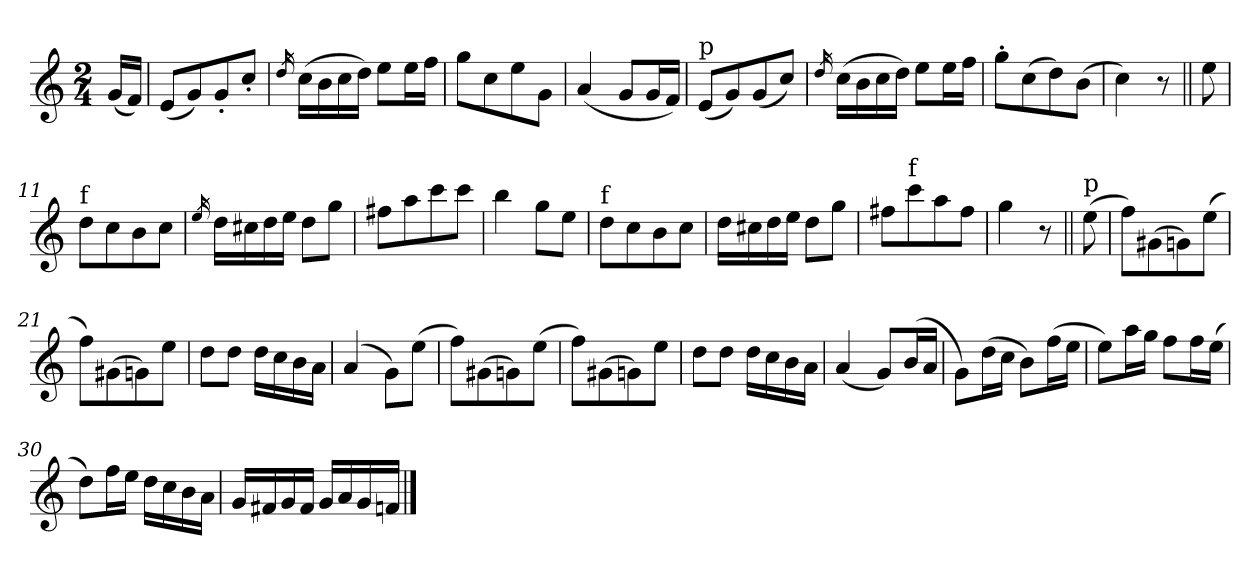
**kern
*part1
*staff1
*clefG2
*k[]
*M2/4
*MM60
=1
(<16g/LL
16f/JJ)
=2
(<8e/L
8g/)
8g'/
8cc'/J
=3
16qdd/
(>16cc\LL
16b\
16cc\
16dd\JJ)
8ee\L
16ee\L
16ff\JJ
=4
8gg\L
8cc\
8ee\
8g\J
=5
(<4a/
8g/L
16g/L
16f/JJ)
=6
!LO:TX:a:t=p
(<8e/L
8g/)
(<8g/
8cc/J)
=7
16qdd/
(>16cc\LL
16b\
16cc\
16dd\JJ)
8ee\L
16ee\L
16ff\JJ
=8
8gg'\L
(>8cc\
8dd\)
(>8b\J
=9
4cc\)
8r
=10||
8ee\
!!LO:LB:g=z
=11
!LO:TX:a:t=f
8dd\L
8cc\
8b\
8cc\J
=12
16qee/
16dd\LL
16cc#X\
16dd\
16ee\JJ
8dd\L
8gg\J
=13
8ff#X\L
8aa\
8ccc\
8ccc\J
=14
4bb\
8gg\L
8ee\J
=15
!LO:TX:a:t=f
8dd\L
8cc\
8b\
8cc\J
=16
16dd\LL
16cc#X\
16dd\
16ee\JJ
8dd\L
8gg\J
=17
8ff#X\L
!LO:TX:a:t=f
8ccc\
8aa\
8ff#\J
=18
4gg\
8r
=19||
!LO:TX:a:t=p
(>8ee\
=20
8ff\L)
(>8g#X\
8gn\)
(>8ee\J
!!LO:LB:g=z
=21
8ff\L)
(>8g#X\
8gn\)
8ee\J
=22
8dd\L
8dd\J
16dd\LL
16cc\
16b\
16a\JJ
=23
(>4a/
8g\L)
(>8ee\J
=24
8ff\L)
(>8g#X\
8gn\)
(>8ee\J
=25
8ff\L)
(>8g#X\
8gn\)
8ee\J
=26
8dd\L
8dd\J
16dd\LL
16cc\
16b\
16a\JJ
=27
(<4a/
8g/L)
(<16b/L
16a/JJ
=28
8g\L)
(>16dd\L
16cc\JJ
8b\L)
(>16ff\L
16ee\JJ
=29
8ee\L)
16aa\L
16gg\JJ
8ff\L
16ff\L
(>16ee\JJ
!!LO:LB:g=z
=30
8dd\L)
16ff\L
16ee\JJ
16dd\LL
16cc\
16b\
16a\JJ
=31
16g/LL
16f#X/
16g/
16f#/JJ
16g/LL
16a/
16g/
16fn/JJ
==
*-
